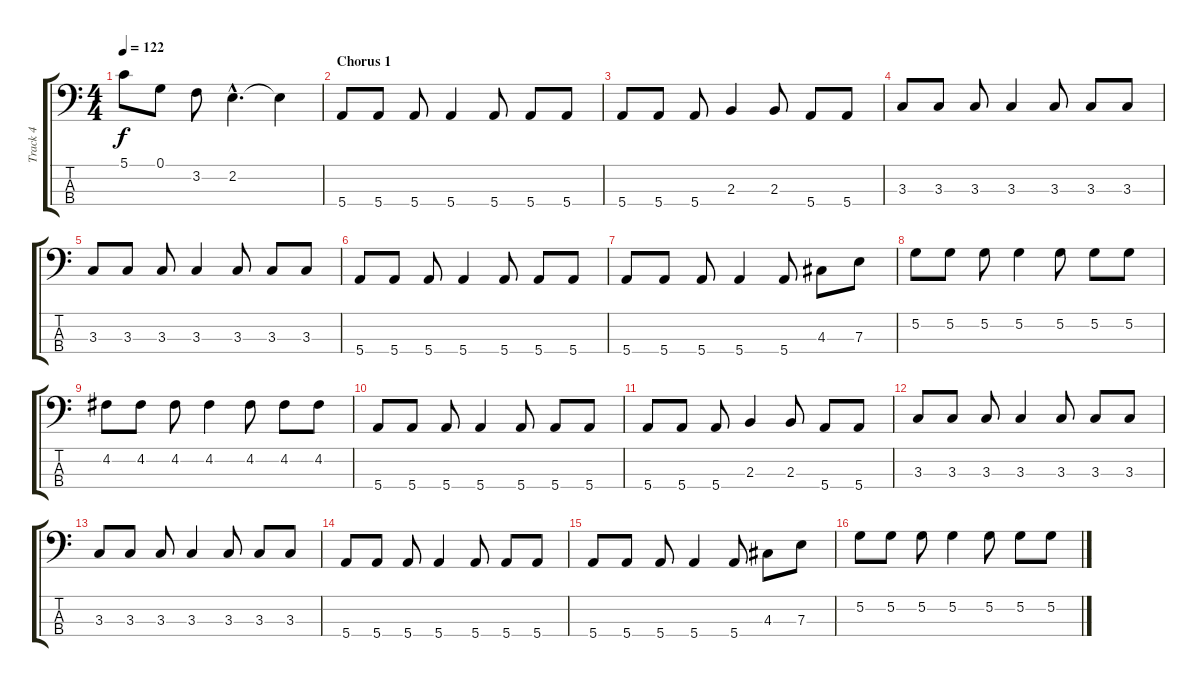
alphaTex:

\track ("Track 4" "Track 4") {instrument electricbassfinger}
\staff {score tabs}
\tuning (G2 D2 A1 E1) {hide}
\ts (4 4)
\tempo 122
\clef f4
\ks c
5.1.8{dy f} 0.1.8 3.2.8 2.2{hac}.4{d} 2.2{t}.4 |
\section ("" "Chorus 1")
5.4.8 5.4.8 5.4.8 5.4.4 5.4.8 5.4.8 5.4.8 |
5.4.8 5.4.8 5.4.8 2.3.4 2.3.8 5.4.8 5.4.8 |
3.3.8 3.3.8 3.3.8 3.3.4 3.3.8 3.3.8 3.3.8 |
3.3.8 3.3.8 3.3.8 3.3.4 3.3.8 3.3.8 3.3.8 |
5.4.8 5.4.8 5.4.8 5.4.4 5.4.8 5.4.8 5.4.8 |
5.4.8 5.4.8 5.4.8 5.4.4 5.4.8 4.3.8 7.3.8 |
5.2.8 5.2.8 5.2.8 5.2.4 5.2.8 5.2.8 5.2.8 |
4.2.8 4.2.8 4.2.8 4.2.4 4.2.8 4.2.8 4.2.8 |
5.4.8 5.4.8 5.4.8 5.4.4 5.4.8 5.4.8 5.4.8 |
5.4.8 5.4.8 5.4.8 2.3.4 2.3.8 5.4.8 5.4.8 |
3.3.8 3.3.8 3.3.8 3.3.4 3.3.8 3.3.8 3.3.8 |
3.3.8 3.3.8 3.3.8 3.3.4 3.3.8 3.3.8 3.3.8 |
5.4.8 5.4.8 5.4.8 5.4.4 5.4.8 5.4.8 5.4.8 |
5.4.8 5.4.8 5.4.8 5.4.4 5.4.8 4.3.8 7.3.8 |
5.2.8 5.2.8 5.2.8 5.2.4 5.2.8 5.2.8 5.2.8
